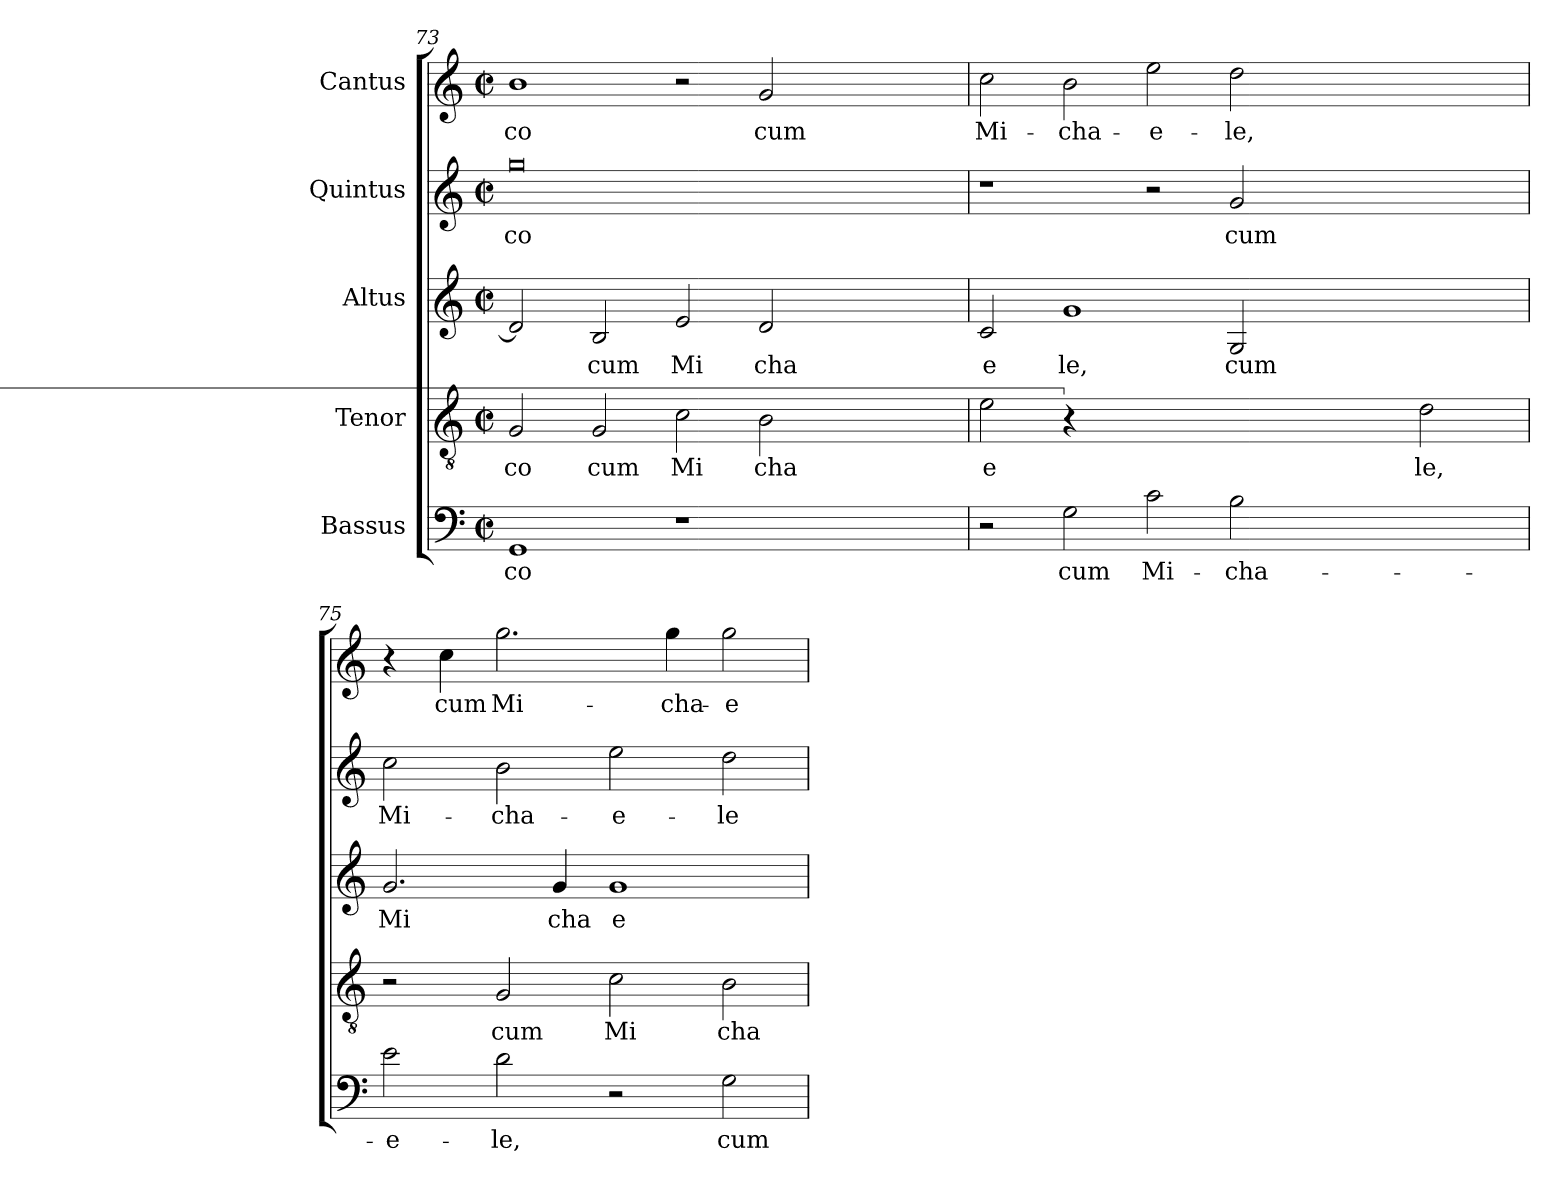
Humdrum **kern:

**kern	**text	**kern	**text	**kern	**text	**kern	**text	**kern	**text
*part5	*part5	*part4	*part4	*part3	*part3	*part2	*part2	*part1	*part1
*staff5	*staff5	*staff4	*staff4	*staff3	*staff3	*staff2	*staff2	*staff1	*staff1
*I"Bassus	*	*I"Tenor	*	*I"Altus	*	*I"Quintus	*	*I"Cantus	*
*clefF4	*	*clefGv2	*	*clefG2	*	*clefG2	*	*clefG2	*
*M2/2	*	*M2/2	*	*M2/2	*	*M2/2	*	*M2/2	*
*met(c|)	*	*met(c|)	*	*met(c|)	*	*met(c|)	*	*met(c|)	*
=73	=73	=73	=73	=73	=73	=73	=73	=73	=73
!	!LO:LY:b:cj	!	!LO:LY:b:cj	!	!	!	!LO:LY:b:cj	!	!LO:LY:b:cj
1GG	-co	2G/	co	2d/]	.	0gg	-co	1b	co
!	!	!	!LO:LY:b:cj	!	!LO:LY:b:cj	!	!	!	!
.	.	2G/	cum	2B/	cum	.	.	.	.
!LO:N:vis=1	!	!	!LO:LY:b:cj	!	!LO:LY:b:cj	!	!	!	!
0r	.	2c\	Mi	2e/	Mi	.	.	2r	.
!	!	!	!LO:LY:b:cj	!	!LO:LY:b:cj	!	!	!	!LO:LY:b:cj
.	.	2B\	cha	2d/	cha	.	.	2g/	cum
.	.	1ryy	.	1ryy	.	1ryy	.	1ryy	.
=74	=74	=74	=74	=74	=74	=74	=74	=74	=74
!	!	!	!LO:LY:b:cj	!	!LO:LY:b:cj	!	!	!	!LO:LY:b:cj
2r	.	2e\	e	2c/	e	1r	.	2cc\	Mi-
!	!LO:LY:b:cj	!LO:N:vis=1	!	!	!LO:LY:b:cj	!	!	!	!LO:LY:b:cj
2G\	cum	4%9r	.	1g	le,	.	.	2b\	-cha-
!	!LO:LY:b:cj	!	!	!	!	!	!	!	!LO:LY:b:cj
2c\	Mi-	.	.	.	.	2r	.	2ee\	-e-
!	!LO:LY:b:cj	!	!	!	!LO:LY:b:cj	!	!LO:LY:b:cj	!	!LO:LY:b:cj
2B\	-cha-	.	.	2G/	cum	2g/	cum	2dd\	-le,
1ryy	.	.	.	1ryy	.	1ryy	.	1ryy	.
!	!	!	!LO:LY:b:cj	!	!	!	!	!	!
.	.	2d\	le,	.	.	.	.	.	.
4ryy	.	.	.	4ryy	.	4ryy	.	4ryy	.
=75	=75	=75	=75	=75	=75	=75	=75	=75	=75
!	!LO:LY:b:cj	!	!	!	!LO:LY:b:cj	!	!LO:LY:b:cj	!	!
2e\	-e-	2r	.	2.g/	Mi	2cc\	Mi-	4r	.
!	!	!	!	!	!	!	!	!	!LO:LY:b:cj
.	.	.	.	.	.	.	.	4cc\	cum
!	!LO:LY:b:cj	!	!LO:LY:b:cj	!	!	!	!LO:LY:b:cj	!	!LO:LY:b:cj
2d\	-le,	2G/	cum	.	.	2b\	-cha-	2.gg\	Mi-
!	!	!	!	!	!LO:LY:b:cj	!	!	!	!
.	.	.	.	4g/	cha	.	.	.	.
!	!	!	!LO:LY:b:cj	!	!LO:LY:b:cj	!	!LO:LY:b:cj	!	!
2r	.	2c\	Mi	1g	e	2ee\	-e-	.	.
!	!	!	!	!	!	!	!	!	!LO:LY:b:cj
.	.	.	.	.	.	.	.	4gg\	-cha-
!	!LO:LY:b:cj	!	!LO:LY:b:cj	!	!	!	!LO:LY:b:cj	!	!LO:LY:b:cj
2G\	cum	2B\	cha	.	.	2dd\	-le	2gg\	-e-
=	=	=	=	=	=	=	=	=	=
*-	*-	*-	*-	*-	*-	*-	*-	*-	*-
